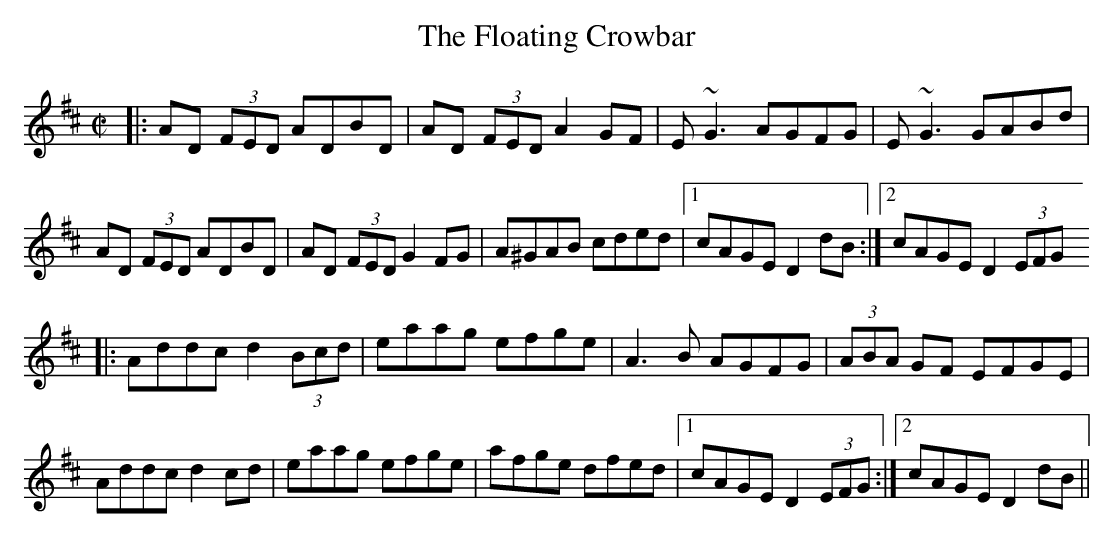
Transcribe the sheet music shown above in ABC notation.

X:1
T:Floating Crowbar, The
M:C|
K:D
|: AD (3FED ADBD | AD (3FED A2GF | E~G3 AGFG | E~G3 GABd |
 AD (3FED ADBD | AD (3FED G2FG | A^GAB cded |1 cAGE D2dB :|2 cAGE D2 (3EFG
|: Addc d2 (3Bcd | eaag efge | A3B AGFG | (3ABA GF EFGE |
Addc d2cd | eaag efge | afge dfed |1 cAGE D2 (3EFG :|2 cAGE D2dB ||
